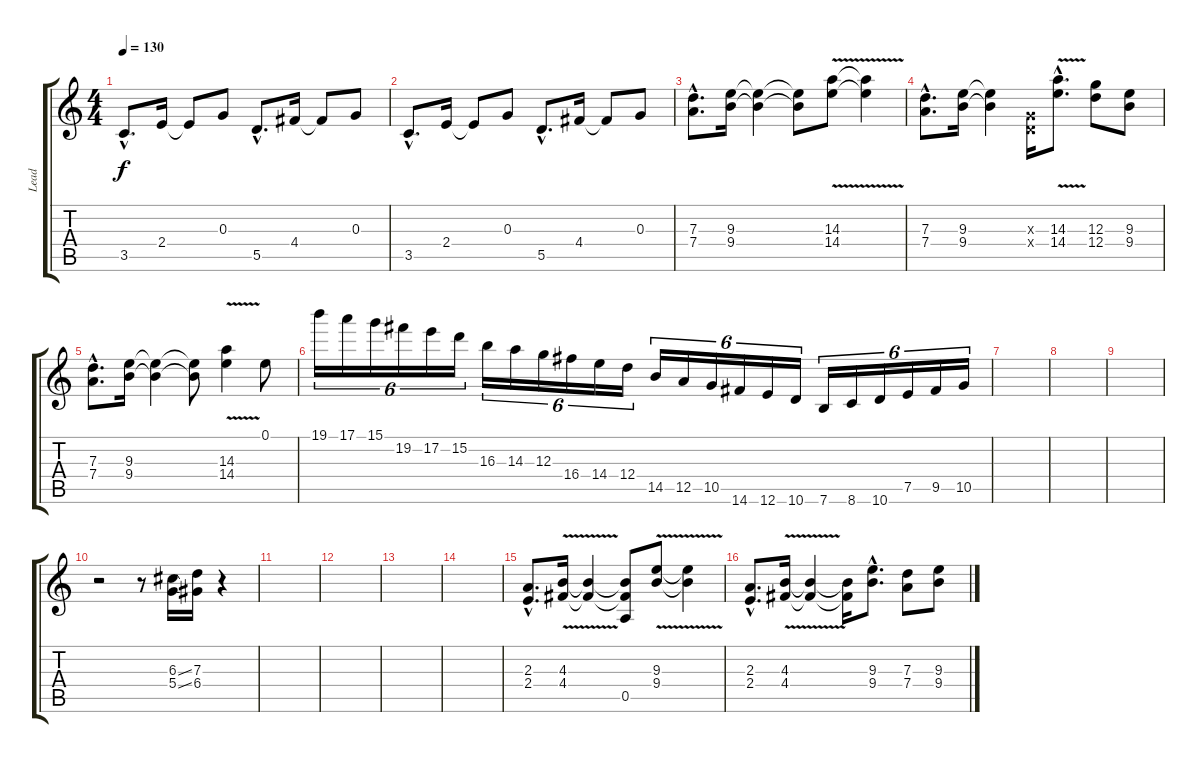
\track ("Lead " "Lead ") {instrument distortionguitar}
\staff {score tabs}
\tuning (E4 B3 G3 D3 A2 E2) {hide}
\ts (4 4)
\tempo 130
\clef g2
\ks c
3.5{hac}.8{d dy f} 2.4.16 2.4{t}.8 0.3.8 5.5{hac}.8{d} 4.4.16 4.4{t}.8 0.3.8 |
3.5{hac}.8{d} 2.4.16 2.4{t}.8 0.3.8 5.5{hac}.8{d} 4.4.16 4.4{t}.8 0.3.8 |
(7.3{hac} 7.4{hac}).8{d} (9.3 9.4).16 (9.3{t} 9.4{t}).4 (9.3{t} 9.4{t}).8 (14.3{v} 14.4).8 (14.3{t} 14.4{t}).4 |
(7.3{hac} 7.4{hac}).8{d} (9.3 9.4).16 (9.3{t} 9.4{t}).4 (0.3{x} 0.4{x}).16 (14.3{hac} 14.4{v hac}).8{d} (12.3 12.4).8 (9.3 9.4).8 |
(7.3{hac} 7.4{hac}).8{d} (9.3 9.4).16 (9.3{t} 9.4{t}).4 (9.3{t} 9.4{t}).8 (14.3{v} 14.4).4 0.1.8 |
19.1.16{tu (6 4)} 17.1.16{tu (6 4)} 15.1.16{tu (6 4)} 19.2.16{tu (6 4)} 17.2.16{tu (6 4)} 15.2.16{tu (6 4)} 16.3.16{tu (6 4)} 14.3.16{tu (6 4)} 12.3.16{tu (6 4)} 16.4.16{tu (6 4)} 14.4.16{tu (6 4)} 12.4.16{tu (6 4)} 14.5.16{tu (6 4)} 12.5.16{tu (6 4)} 10.5.16{tu (6 4)} 14.6.16{tu (6 4)} 12.6.16{tu (6 4)} 10.6.16{tu (6 4)} 7.6.16{tu (6 4)} 8.6.16{tu (6 4)} 10.6.16{tu (6 4)} 7.5.16{tu (6 4)} 9.5.16{tu (6 4)} 10.5.16{tu (6 4)} |
|
|
|
r.2 r.8 (6.3{ss} 5.4{ss}).16 (7.3 6.4).16 r.4 |
|
|
|
|
(2.3{hac} 2.4{hac}).8{d} (4.3 4.4{v}).16 (4.3{t} 4.4{t}).4 (4.3{t} 4.4{t} 0.5).8 (9.3{v} 9.4).8 (9.3{t} 9.4{t}).4 |
(2.3{hac} 2.4{hac}).8{d} (4.3 4.4{v}).16 (4.3{t} 4.4{t}).4 (4.3{t} 4.4{t}).16 (9.3{hac} 9.4{hac}).8{d} (7.3 7.4).8 (9.3 9.4).8
